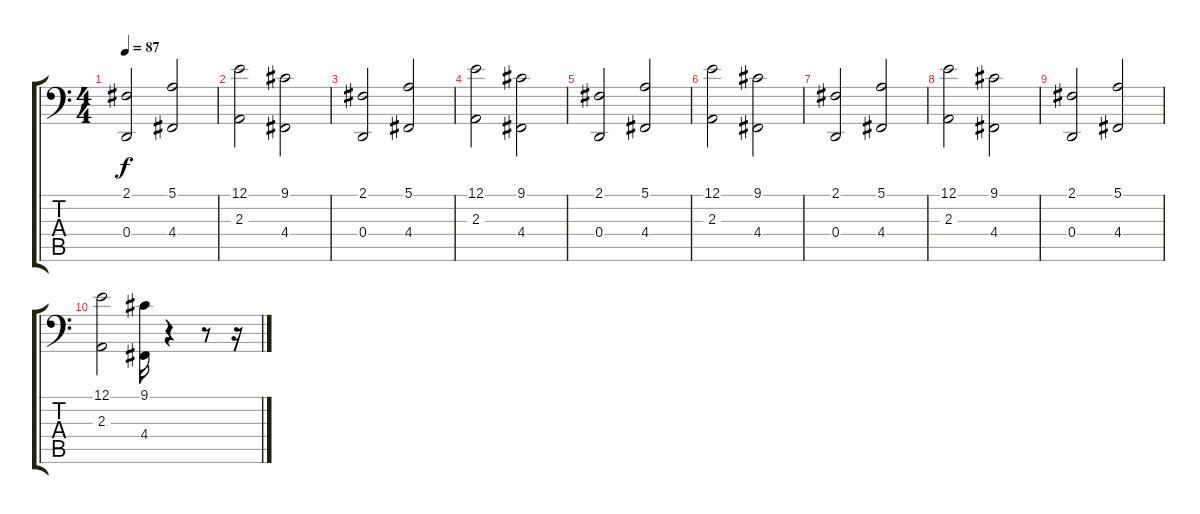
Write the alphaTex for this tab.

\track "" {instrument stringensemble1}
\staff {score tabs}
\tuning (E3 B2 G2 D2 A1 E1) {hide}
\ts (4 4)
\tempo 87
\clef f4
\ks c
(2.1 0.4).2{dy f} (5.1 4.4).2 |
(12.1 2.3).2 (9.1 4.4).2 |
(2.1 0.4).2 (5.1 4.4).2 |
(12.1 2.3).2 (9.1 4.4).2 |
(2.1 0.4).2 (5.1 4.4).2 |
(12.1 2.3).2 (9.1 4.4).2 |
(2.1 0.4).2 (5.1 4.4).2 |
(12.1 2.3).2 (9.1 4.4).2 |
(2.1 0.4).2 (5.1 4.4).2 |
(12.1 2.3).2 (9.1 4.4).16 r.4 r.8 r.16
